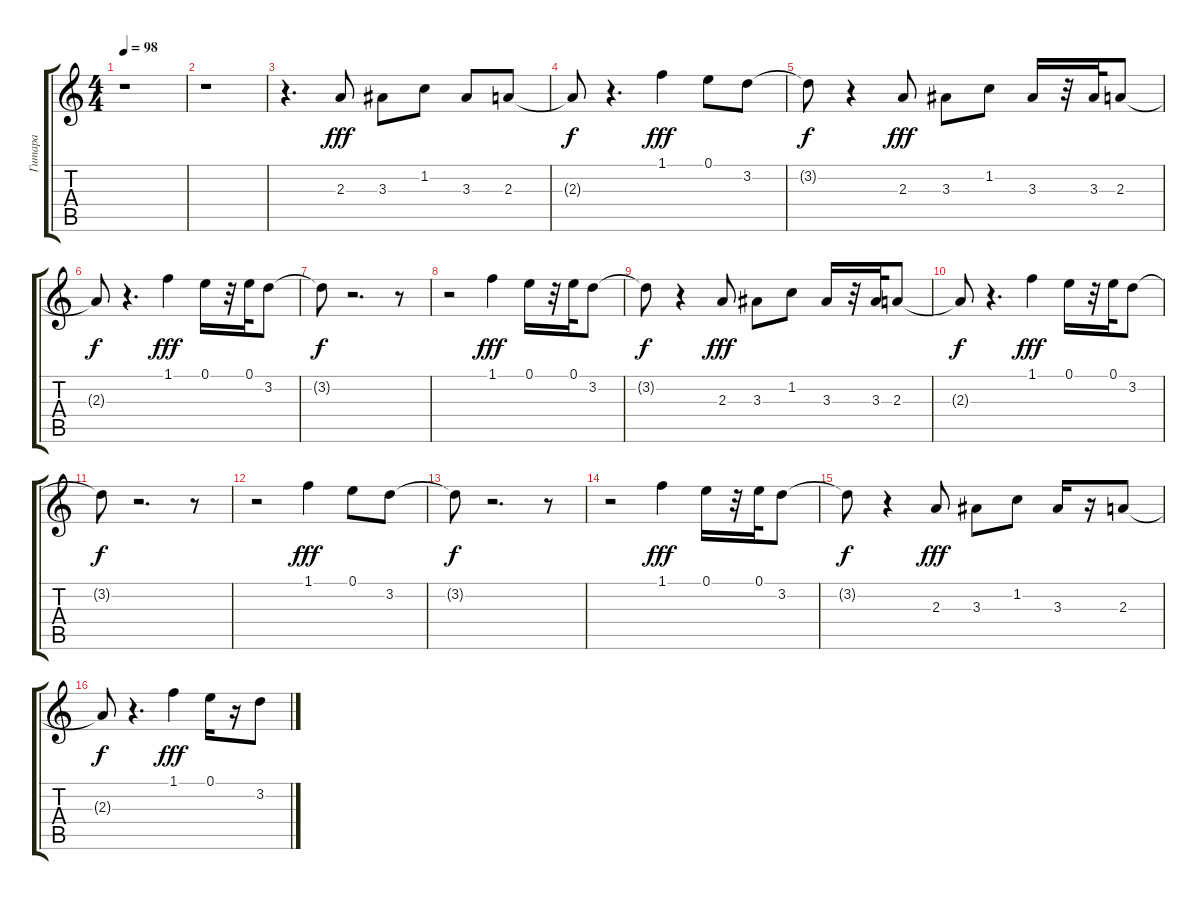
\track ("Гитара" "Гитара") {instrument electricguitarjazz}
\staff {score tabs}
\tuning (E4 B3 G3 D3 A2 E2) {hide}
\ts (4 4)
\tempo 98
\clef g2
\ks c
r.1{dy fff} |
r.1 |
r.4{d} 2.3.8 3.3.8 1.2.8 3.3.8 2.3.8 |
2.3{t}.8{dy f} r.4{d} 1.1.4{dy fff} 0.1.8 3.2.8 |
3.2{t}.8{dy f} r.4 2.3.8{dy fff} 3.3.8 1.2.8 3.3.16 r.32 3.3.32 2.3.8 |
2.3{t}.8{dy f} r.4{d} 1.1.4{dy fff} 0.1.16 r.32 0.1.32 3.2.8 |
3.2{t}.8{dy f} r.2{d} r.8 |
r.2 1.1.4{dy fff balance 1 instrument electricguitarjazz} 0.1.16 r.32 0.1.32 3.2.8 |
3.2{t}.8{dy f} r.4 2.3.8{dy fff} 3.3.8 1.2.8 3.3.16 r.32 3.3.32 2.3.8 |
2.3{t}.8{dy f} r.4{d} 1.1.4{dy fff} 0.1.16 r.32 0.1.32 3.2.8 |
3.2{t}.8{dy f} r.2{d} r.8 |
r.2 1.1.4{dy fff} 0.1.8 3.2.8 |
3.2{t}.8{dy f} r.2{d} r.8 |
r.2 1.1.4{dy fff} 0.1.16 r.32 0.1.32 3.2.8 |
3.2{t}.8{dy f} r.4 2.3.8{dy fff} 3.3.8 1.2.8 3.3.16 r.16 2.3.8 |
2.3{t}.8{dy f} r.4{d} 1.1.4{dy fff} 0.1.16 r.16 3.2.8
